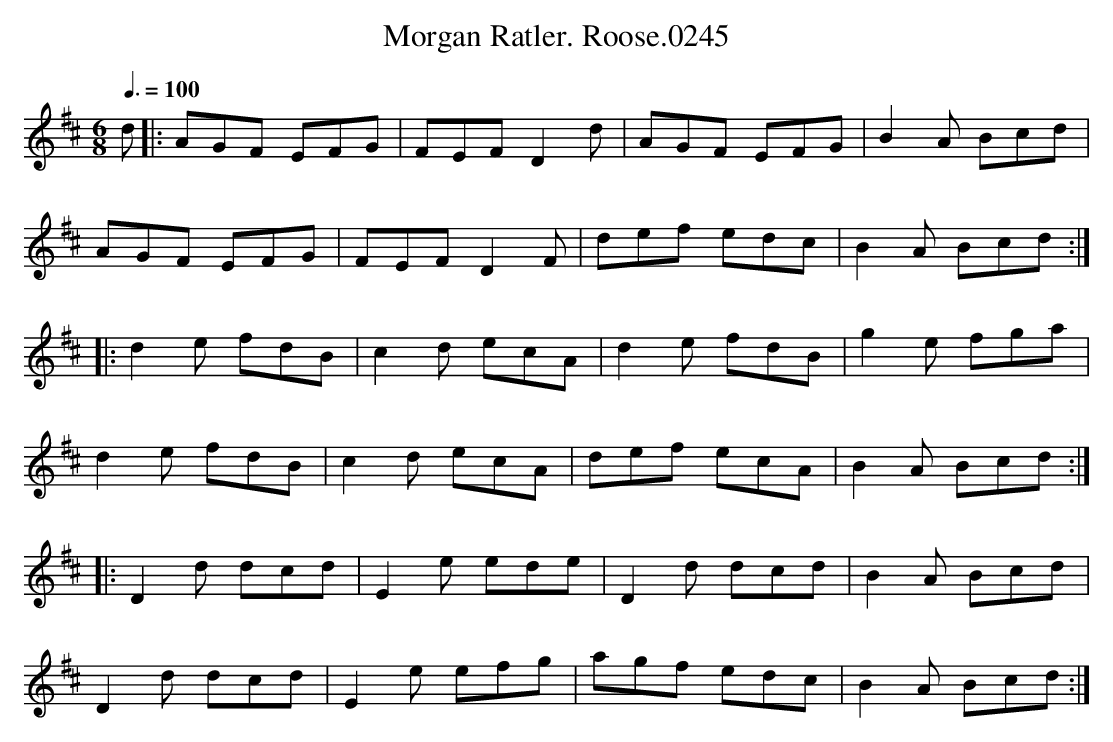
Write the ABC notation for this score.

X:1
T:Morgan Ratler. Roose.0245
M:6/8
L:1/8
Q:3/8=100
K:D
d|:AGF EFG|FEF D2d|AGF EFG|B2A Bcd|
AGF EFG|FEF D2F|def edc|B2A Bcd:|
|:d2e fdB|c2d ecA|d2e fdB|g2e fga|
d2e fdB|c2d ecA|def ecA|B2A Bcd:|
|:D2d dcd|E2e ede|D2d dcd|B2A Bcd|
D2d dcd|E2e efg|agf edc|B2A Bcd:|
